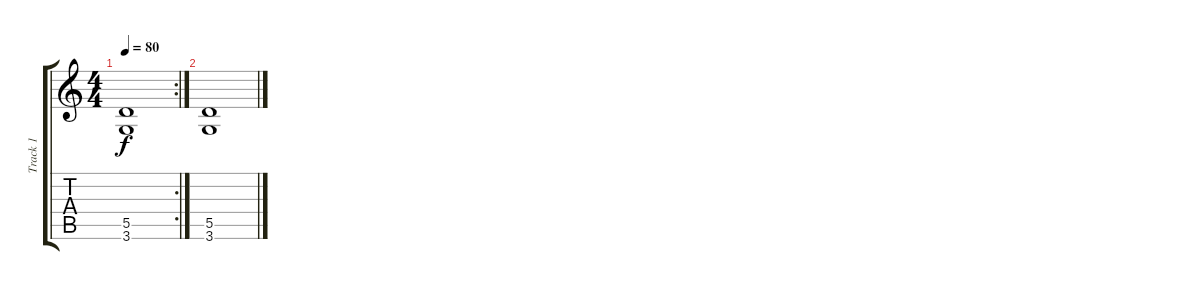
\track ("Track 1" "Track 1") {instrument distortionguitar}
\staff {score tabs}
\tuning (E4 B3 G3 D3 A2 E2) {hide}
\rc 2
\ts (4 4)
\tempo 80
\clef g2
\ks c
(5.5 3.6).1{dy f} |
(5.5 3.6).1
